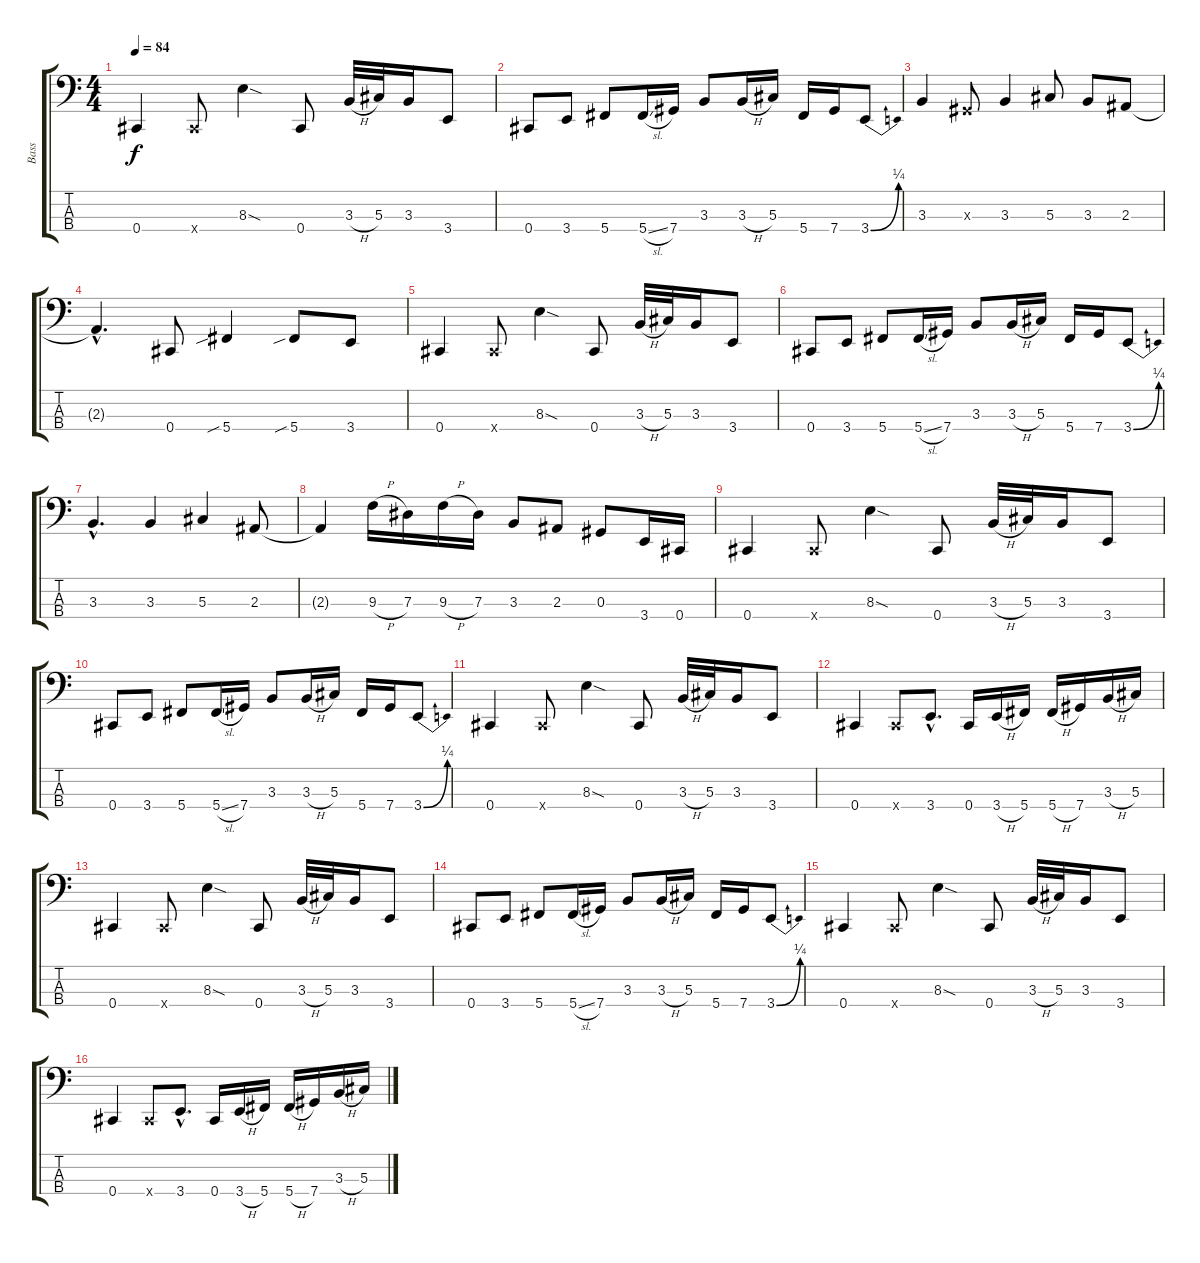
\track ("Bass" "Bass") {instrument acousticbass}
\staff {score tabs}
\tuning (Gb2 Db2 Ab1 Db1) {hide}
\ts (4 4)
\tempo 84
\clef f4
\ks c
0.4.4{dy f} 0.4{x}.8 8.3{sod}.4 0.4.8 3.3{h}.32 5.3.32 3.3.16 3.4.8 |
0.4.8 3.4.8 5.4.8 5.4{sl}.16 7.4.16 3.3.8 3.3{h}.16 5.3.16 5.4.16 7.4.16 3.4{be (bend 0 0 60 1)}.8 |
3.3.4 0.3{x}.8 3.3.4 5.3.8 3.3.8 2.3.8 |
2.3{hac t}.4{d} 0.4.8 5.4{sib}.4 5.4{sib}.8 3.4.8 |
0.4.4 0.4{x}.8 8.3{sod}.4 0.4.8 3.3{h}.32 5.3.32 3.3.16 3.4.8 |
0.4.8 3.4.8 5.4.8 5.4{sl}.16 7.4.16 3.3.8 3.3{h}.16 5.3.16 5.4.16 7.4.16 3.4{be (bend 0 0 60 1)}.8 |
3.3{hac}.4{d} 3.3.4 5.3.4 2.3.8 |
2.3{t}.4 9.3{h}.16 7.3.16 9.3{h}.16 7.3.16 3.3.8 2.3.8 0.3.8 3.4.16 0.4.16 |
0.4.4 0.4{x}.8 8.3{sod}.4 0.4.8 3.3{h}.32 5.3.32 3.3.16 3.4.8 |
0.4.8 3.4.8 5.4.8 5.4{sl}.16 7.4.16 3.3.8 3.3{h}.16 5.3.16 5.4.16 7.4.16 3.4{be (bend 0 0 60 1)}.8 |
0.4.4 0.4{x}.8 8.3{sod}.4 0.4.8 3.3{h}.32 5.3.32 3.3.16 3.4.8 |
0.4.4 0.4{x}.8 3.4{hac}.8{d} 0.4.16 3.4{h}.16 5.4.16 5.4{h}.16 7.4.16 3.3{h}.16 5.3.16 |
0.4.4 0.4{x}.8 8.3{sod}.4 0.4.8 3.3{h}.32 5.3.32 3.3.16 3.4.8 |
0.4.8 3.4.8 5.4.8 5.4{sl}.16 7.4.16 3.3.8 3.3{h}.16 5.3.16 5.4.16 7.4.16 3.4{be (bend 0 0 60 1)}.8 |
0.4.4 0.4{x}.8 8.3{sod}.4 0.4.8 3.3{h}.32 5.3.32 3.3.16 3.4.8 |
0.4.4 0.4{x}.8 3.4{hac}.8{d} 0.4.16 3.4{h}.16 5.4.16 5.4{h}.16 7.4.16 3.3{h}.16 5.3.16
